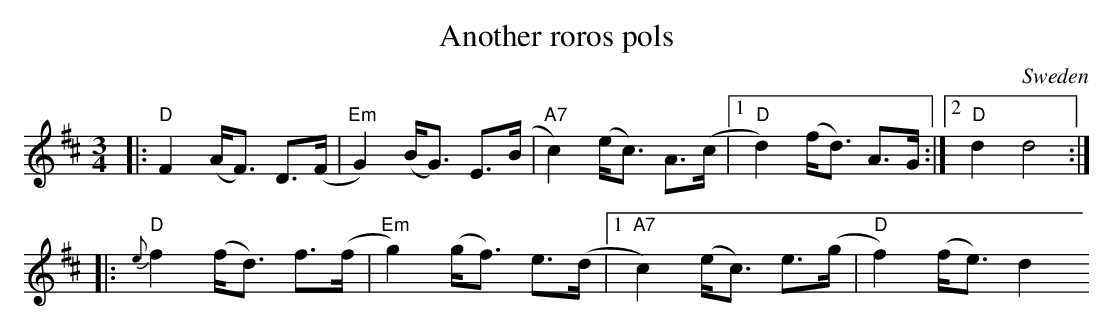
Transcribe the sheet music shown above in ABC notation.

X:1
T:Another roros pols
L:1/8
M:3/4
O:Sweden
K:D major
|: "D"F2 (A<F) D>(F | "Em"G2) (B<G) E>(B | \
"A7"c2) (e<c) A>(c  |1 "D"d2) (f<d) A>G :|2 "D"d2 d4 ::
"D"{e}f2 (f<d) f>(f | "Em"g2) (g<f) e>(d \
 |1 "A7"c2) (e<c) e>(g | "D"f2) (f<e) d2 \
 :|2 "A7"c2 (e<c) ((3AB)c | "D"d2 d4 :|
